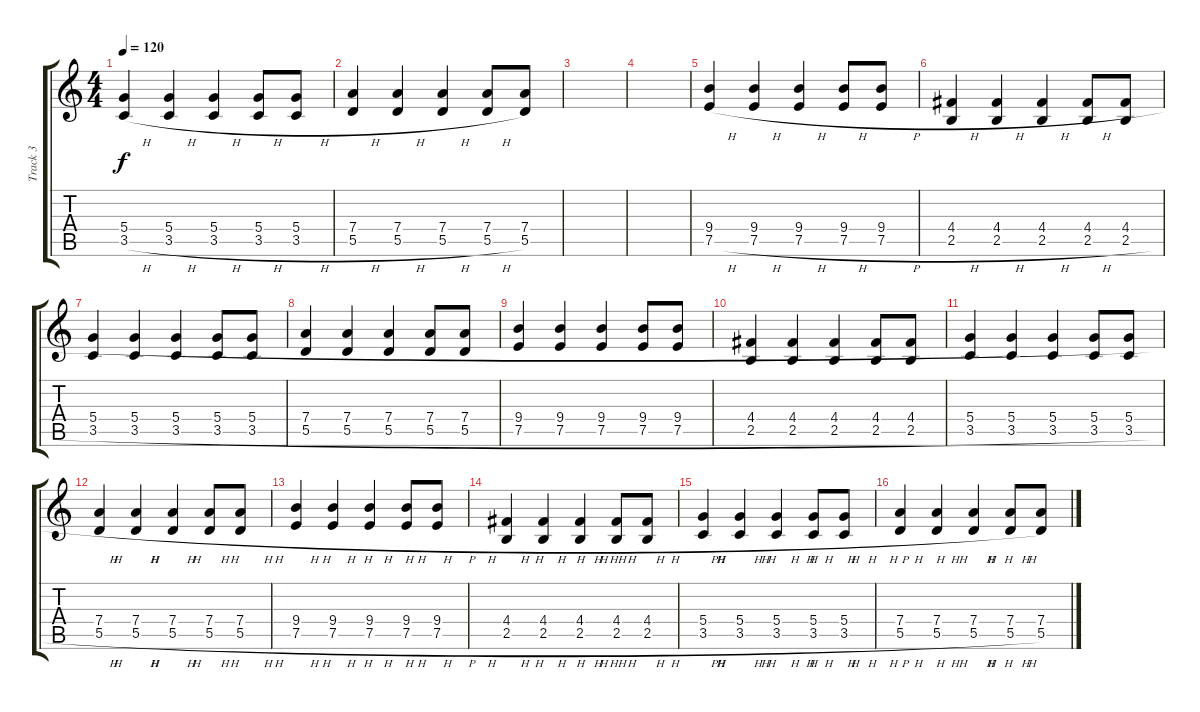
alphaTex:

\track ("Track 3" "Track 3") {instrument electricguitarjazz}
\staff {score tabs}
\tuning (E4 B3 G3 D3 A2 E2) {hide}
\ts (4 4)
\tempo 120
\clef g2
\ks c
(5.4 3.5{h}).4{dy f} (5.4 3.5{h}).4 (5.4 3.5{h}).4 (5.4 3.5{h}).8 (5.4 3.5{h}).8 |
(7.4 5.5{h}).4 (7.4 5.5{h}).4 (7.4 5.5{h}).4 (7.4 5.5{h}).8 (7.4 5.5).8 |
|
|
(9.4 7.5{h}).4 (9.4 7.5{h}).4 (9.4 7.5{h}).4 (9.4 7.5{h}).8 (9.4 7.5{h}).8 |
(4.4 2.5{h}).4 (4.4 2.5{h}).4 (4.4 2.5{h}).4 (4.4 2.5{h}).8 (4.4 2.5{h}).8 |
(5.4 3.5{h}).4 (5.4 3.5{h}).4 (5.4 3.5{h}).4 (5.4 3.5{h}).8 (5.4 3.5{h}).8 |
(7.4 5.5{h}).4 (7.4 5.5{h}).4 (7.4 5.5{h}).4 (7.4 5.5{h}).8 (7.4 5.5{h}).8 |
(9.4 7.5{h}).4 (9.4 7.5{h}).4 (9.4 7.5{h}).4 (9.4 7.5{h}).8 (9.4 7.5{h}).8 |
(4.4 2.5{h}).4 (4.4 2.5{h}).4 (4.4 2.5{h}).4 (4.4 2.5{h}).8 (4.4 2.5{h}).8 |
(5.4 3.5{h}).4 (5.4 3.5{h}).4 (5.4 3.5{h}).4 (5.4 3.5{h}).8 (5.4 3.5{h}).8 |
(7.4 5.5{h}).4 (7.4 5.5{h}).4 (7.4 5.5{h}).4 (7.4 5.5{h}).8 (7.4 5.5{h}).8 |
(9.4 7.5{h}).4 (9.4 7.5{h}).4 (9.4 7.5{h}).4 (9.4 7.5{h}).8 (9.4 7.5{h}).8 |
(4.4 2.5{h}).4 (4.4 2.5{h}).4 (4.4 2.5{h}).4 (4.4 2.5{h}).8 (4.4 2.5{h}).8 |
(5.4 3.5{h}).4 (5.4 3.5{h}).4 (5.4 3.5{h}).4 (5.4 3.5{h}).8 (5.4 3.5{h}).8 |
(7.4 5.5{h}).4 (7.4 5.5{h}).4 (7.4 5.5{h}).4 (7.4 5.5{h}).8 (7.4 5.5{h}).8
